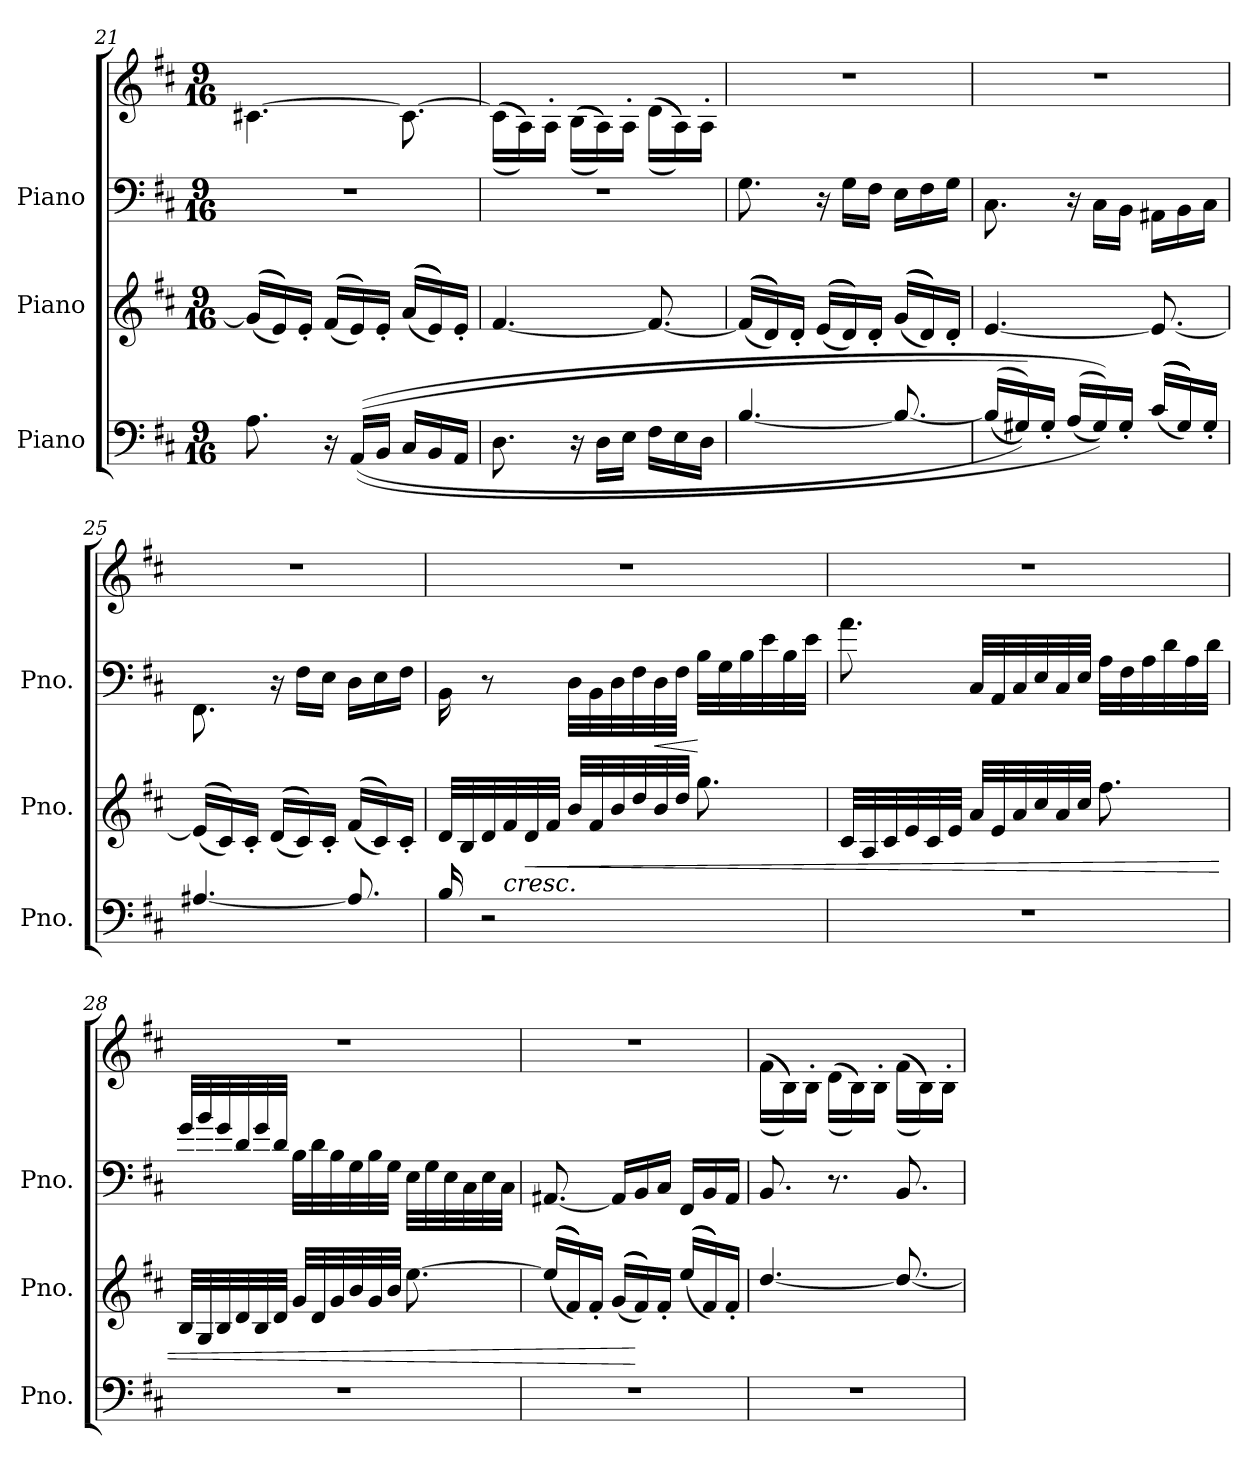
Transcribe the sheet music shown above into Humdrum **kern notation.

**kern	**kern	**dynam	**kern	**kern	**dynam
*part3	*part2	*part2	*part1	*part1	*part1
*staff4	*staff3	*staff3	*staff2	*staff1	*staff1/2
*I"Piano	*I"Piano	*	*I"Piano	*	*
*I'Pno.	*I'Pno.	*	*I'Pno.	*	*
*clefF4	*clefG2	*	*clefF4	*clefG2	*
*k[f#c#]	*k[f#c#]	*	*k[f#c#]	*k[f#c#]	*
*M9/16	*M9/16	*	*M9/16	*M9/16	*
=21	=21	=21	=21	=21	=21
(8.Ai\	(>(>(>16gj/LL]	.	16%9r	[4.c#XZ\	.
.	(16ej/)))	.	.	.	.
.	16e'j/JJ	.	.	.	.
16r	(>(>(>16f#j/LL	.	.	.	.
(>(>(>(>16AAi/LL	(16ej/)))	.	.	.	.
16BBi/JJ	16e'j/JJ	.	.	.	.
16C#i/LL	(>(>(>16aj/LL	.	.	8.c#Z\_	.
16BBi/	(16ej/)))	.	.	.	.
16AAi/JJ	16e'j/JJ	.	.	.	.
=22	=22	=22	=22	=22	=22
8.Di\	[4.f#j/	.	16%9r	(<(<(<16c#Z\LL]	.
.	.	.	.	(16AZ\)))	.
.	.	.	.	16A'Z\JJ	.
16r	.	.	.	(<(<(<16BZ\LL	.
16Di\LL	.	.	.	(16AZ\)))	.
16Ei\JJ	.	.	.	16A'Z\JJ	.
16F#i\LL	8.f#j/_	.	.	(<(<(<16dZ\LL	.
16Ei\	.	.	.	(16AZ\)))	.
16Di\JJ	.	.	.	16A'Z\JJ	.
!!LO:LB:g=z
=23	=23	=23	=23	=23	=23
[4.Bi/	(<(<(<(<16f#j/LL]	.	8.GV\	16%9r	.
.	16dj/))))	.	.	.	.
.	16d'j/JJ	.	.	.	.
.	(<(<(<(<16ej/LL	.	16r	.	.
.	16dj/))))	.	16GV\LL	.	.
.	16d'j/JJ	.	16F#V\JJ	.	.
8.Bi/_	(<(<(<(<16gj/LL	.	16EV\LL	.	.
.	16dj/))))	.	16F#V\	.	.
.	16d'j/JJ	.	16GV\JJ	.	.
=24	=24	=24	=24	=24	=24
(>(>16Bi/LL]	[4.ej/	.	8.C#V\	16%9r	.
16G#Xi/))))	.	.	.	.	.
16G#'i/JJ	.	.	.	.	.
(>(>16Ai/LL	.	.	16r	.	.
16G#i/))))	.	.	16C#V\LL	.	.
16G#'i/JJ	.	.	16BBV\JJ	.	.
(>(>(>(>16c#i/LL	8.ej/_	.	16AA#XV\LL	.	.
16G#i/))))	.	.	16BBV\	.	.
16G#'i/JJ	.	.	16C#V\JJ	.	.
=25	=25	=25	=25	=25	=25
[4.A#Xi/	(<(<(<16ej/LL]	.	8.FF#V\	16%9r	.
.	(16c#j/)))	.	.	.	.
.	16c#'j/JJ	.	.	.	.
.	(<(<(<16dj/LL	.	16r	.	.
.	(16c#j/)))	.	16F#V\LL	.	.
.	16c#'j/JJ	.	16EV\JJ	.	.
8.A#i/]	(<(<(<16f#j/LL	.	16DV\LL	.	.
.	(16c#j/)))	.	16EV\	.	.
.	16c#'j/JJ	.	16F#V\JJ	.	.
=26	=26	=26	=26	=26	=26
16B:i/	32dj/LLL	.	16BBV\	16%9r	.
.	32Bj/	.	.	.	.
2r	32dj/	.	8r	.	.
!	!	!LO:HP:b	!	!	!
.	32f#j/	<	.	.	.
!	!	!LO:HP:b	!	!	!
.	32dj/	<	.	.	.
.	32f#j/JJJ	.	.	.	.
.	32bj/LLL	.	32DV\LLL	.	.
.	32f#j/	.	32BBV\	.	.
.	32bj/	.	32DV\	.	.
.	32ddj/	.	32F#V\	.	.
!	!	!	!	!	!LO:HP:b=2
.	32bj/	.	32DV\	.	<
.	32ddj/JJJ	.	32F#V\JJJ	.	.
.	8.ggj\	.	32BV\LLL	.	[ [
.	.	.	32GV\	.	.
.	.	.	32BV\	.	.
.	.	.	32eV\	.	.
.	.	.	32BV\	.	.
.	.	.	32eV\JJJ	.	.
!!LO:LB:g=z
=27	=27	=27	=27	=27	=27
16%9r	32c#j/LLL	.	8.aV\	16%9r	.
.	32Aj/	.	.	.	.
.	32c#j/	.	.	.	.
.	32ej/	.	.	.	.
.	32c#j/	.	.	.	.
.	32ej/JJJ	.	.	.	.
.	32aj/LLL	.	32C#V/LLL	.	.
.	32ej/	.	32AAV/	.	.
.	32aj/	.	32C#V/	.	.
!	!	!	!	!	!LO:HP:b=2
.	32cc#j/	.	32EV/	.	<
.	32aj/	.	32C#V/	.	.
.	32cc#j/JJJ	.	32EV/JJJ	.	.
.	8.ff#j\	.	32AV\LLL	.	.
.	.	.	32F#V\	.	.
.	.	.	32AV\	.	.
.	.	.	32dV\	.	.
.	.	.	32AV\	.	.
.	.	.	32dV\JJJ	.	.
=28	=28	=28	=28	=28	=28
16%9r	32Bj/LLL	.	32gV/LLL	16%9r	.
.	32Gj/	.	32bV/	.	.
.	32Bj/	.	32gV/	.	.
.	32dj/	.	32dV/	.	.
.	32Bj/	.	32gV/	.	.
.	32dj/JJJ	.	32dV/JJJ	.	.
.	32gj/LLL	.	32BV\LLL	.	.
.	32dj/	.	32dV\	.	.
.	32gj/	.	32BV\	.	.
.	32bj/	.	32GV\	.	.
.	32gj/	.	32BV\	.	.
.	32bj/JJJ	.	32GV\JJJ	.	.
.	[8.eej\	.	32EV\LLL	.	.
.	.	.	32GV\	.	.
.	.	.	32EV\	.	.
.	.	.	32C#V\	.	.
.	.	.	32EV\	.	.
.	.	.	32C#V\JJJ	.	.
=29	=29	=29	=29	=29	=29
16%9r	(<(<(<(<16eej/LL]	.	[8.AA#XV/	16%9r	.
.	16f#j/))))	.	.	.	.
.	16f#'j/JJ	.	.	.	.
.	(<(<(<(<16gj/LL	.	16AA#V/LL]	.	.
.	16f#j/))))	[ [	16BBV/	.	.
.	16f#'j/JJ	.	16C#V/JJ	.	.
.	(<(<(<(<16eej/LL	.	16FF#V/LL	.	.
.	16f#j/))))	.	16BBV/	.	.
.	16f#'j/JJ	.	16AA#V/JJ	.	.
!!LO:LB:g=z
=30	=30	=30	=30	=30	=30
16%9r	[4.ddj/	.	8.BBV/	(<(<(<16f#Z\LL	.
.	.	.	.	(16BZ\)))	.
.	.	.	.	16B'Z\JJ	.
.	.	.	8.r	(<(<(<16dZ\LL	.
.	.	.	.	(16BZ\)))	.
.	.	.	.	16B'Z\JJ	.
.	8.ddj/_	.	8.BBV/	(<(<(<16f#Z\LL	.
.	.	.	.	(16BZ\)))	.
.	.	.	.	16B'Z\JJ	.
=	=	=	=	=	=
*-	*-	*-	*-	*-	*-
